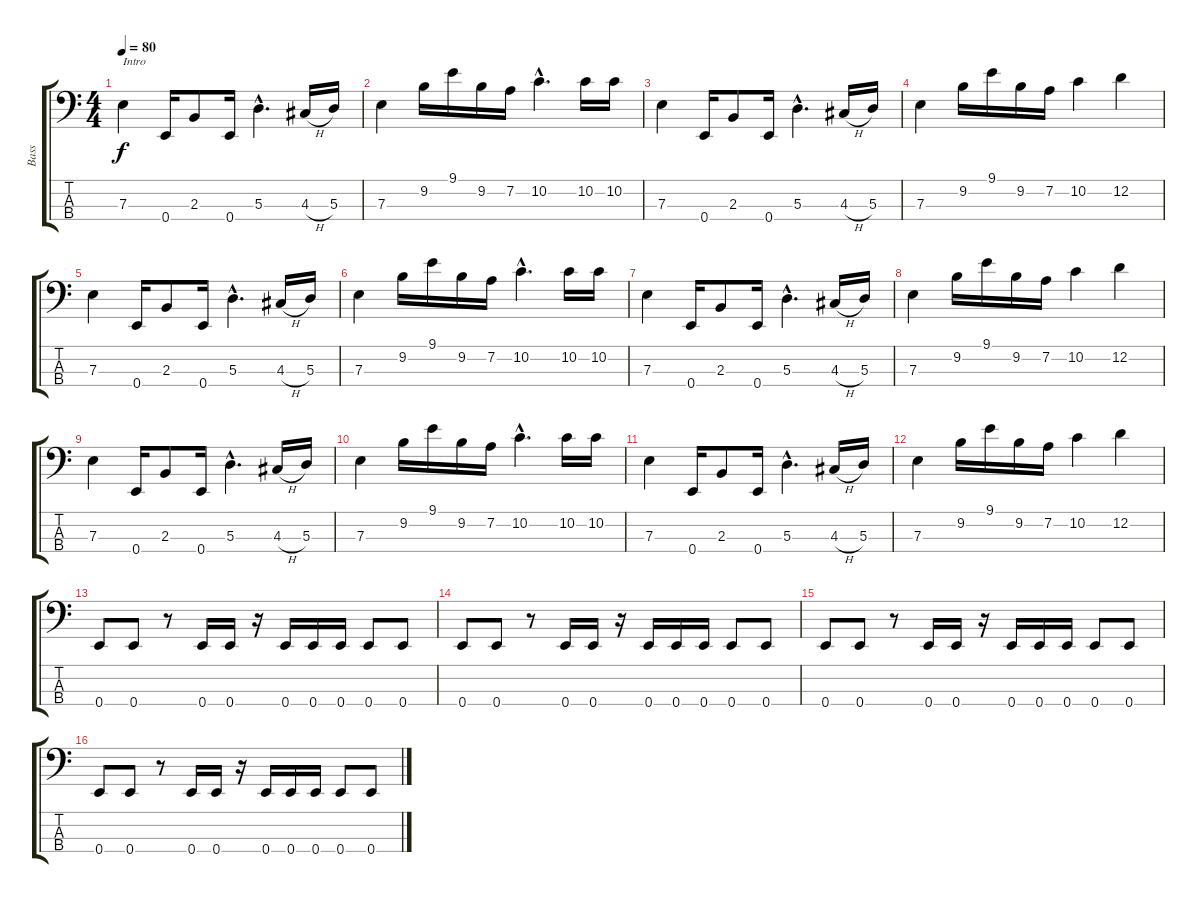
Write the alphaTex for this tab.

\track ("Bass" "Bass") {instrument electricbasspick}
\staff {score tabs}
\tuning (G2 D2 A1 E1) {hide}
\ts (4 4)
\tempo 80
\clef f4
\ks c
7.3.4{txt "Intro" dy f instrument electricbasspick} 0.4.16 2.3.8 0.4.16 5.3{hac}.4{d} 4.3{h}.16 5.3.16 |
7.3.4 9.2.16 9.1.16 9.2.16 7.2.16 10.2{hac}.4{d} 10.2.16 10.2.16 |
7.3.4 0.4.16 2.3.8 0.4.16 5.3{hac}.4{d} 4.3{h}.16 5.3.16 |
7.3.4 9.2.16 9.1.16 9.2.16 7.2.16 10.2.4 12.2.4 |
7.3.4 0.4.16 2.3.8 0.4.16 5.3{hac}.4{d} 4.3{h}.16 5.3.16 |
7.3.4 9.2.16 9.1.16 9.2.16 7.2.16 10.2{hac}.4{d} 10.2.16 10.2.16 |
7.3.4 0.4.16 2.3.8 0.4.16 5.3{hac}.4{d} 4.3{h}.16 5.3.16 |
7.3.4 9.2.16 9.1.16 9.2.16 7.2.16 10.2.4 12.2.4 |
7.3.4 0.4.16 2.3.8 0.4.16 5.3{hac}.4{d} 4.3{h}.16 5.3.16 |
7.3.4 9.2.16 9.1.16 9.2.16 7.2.16 10.2{hac}.4{d} 10.2.16 10.2.16 |
7.3.4 0.4.16 2.3.8 0.4.16 5.3{hac}.4{d} 4.3{h}.16 5.3.16 |
7.3.4 9.2.16 9.1.16 9.2.16 7.2.16 10.2.4 12.2.4 |
0.4.8 0.4.8 r.8 0.4.16 0.4.16 r.16 0.4.16 0.4.16 0.4.16 0.4.8 0.4.8 |
0.4.8 0.4.8 r.8 0.4.16 0.4.16 r.16 0.4.16 0.4.16 0.4.16 0.4.8 0.4.8 |
0.4.8 0.4.8 r.8 0.4.16 0.4.16 r.16 0.4.16 0.4.16 0.4.16 0.4.8 0.4.8 |
0.4.8 0.4.8 r.8 0.4.16 0.4.16 r.16 0.4.16 0.4.16 0.4.16 0.4.8 0.4.8
